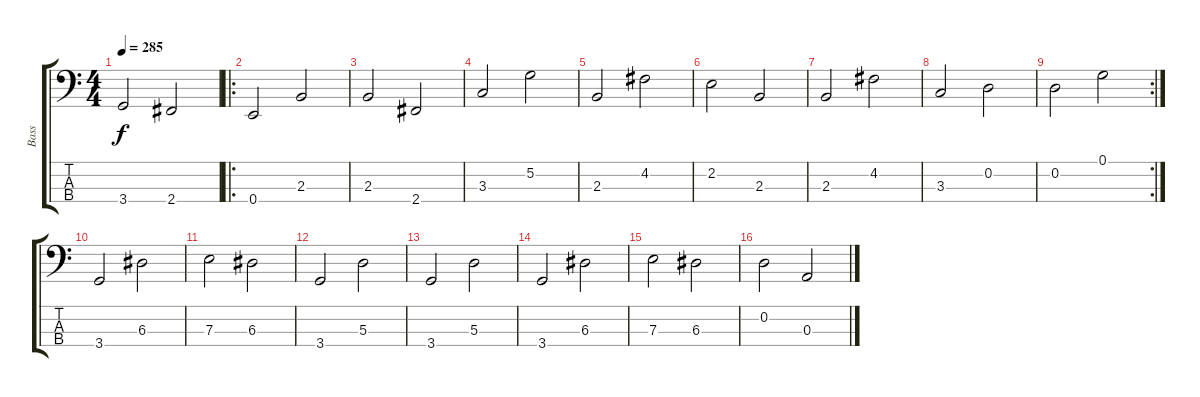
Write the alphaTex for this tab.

\track ("Bass" "Bass") {instrument electricbassfinger}
\staff {score tabs}
\tuning (G2 D2 A1 E1) {hide}
\ts (4 4)
\tempo 285
\clef f4
\ks c
3.4.2{dy f} 2.4.2 |
\ro
0.4.2 2.3.2 |
2.3.2 2.4.2 |
3.3.2 5.2.2 |
2.3.2 4.2.2 |
2.2.2 2.3.2 |
2.3.2 4.2.2 |
3.3.2 0.2.2 |
\rc 2
0.2.2 0.1.2 |
3.4.2 6.3.2 |
7.3.2 6.3.2 |
3.4.2 5.3.2 |
3.4.2 5.3.2 |
3.4.2 6.3.2 |
7.3.2 6.3.2 |
0.2.2 0.3.2
